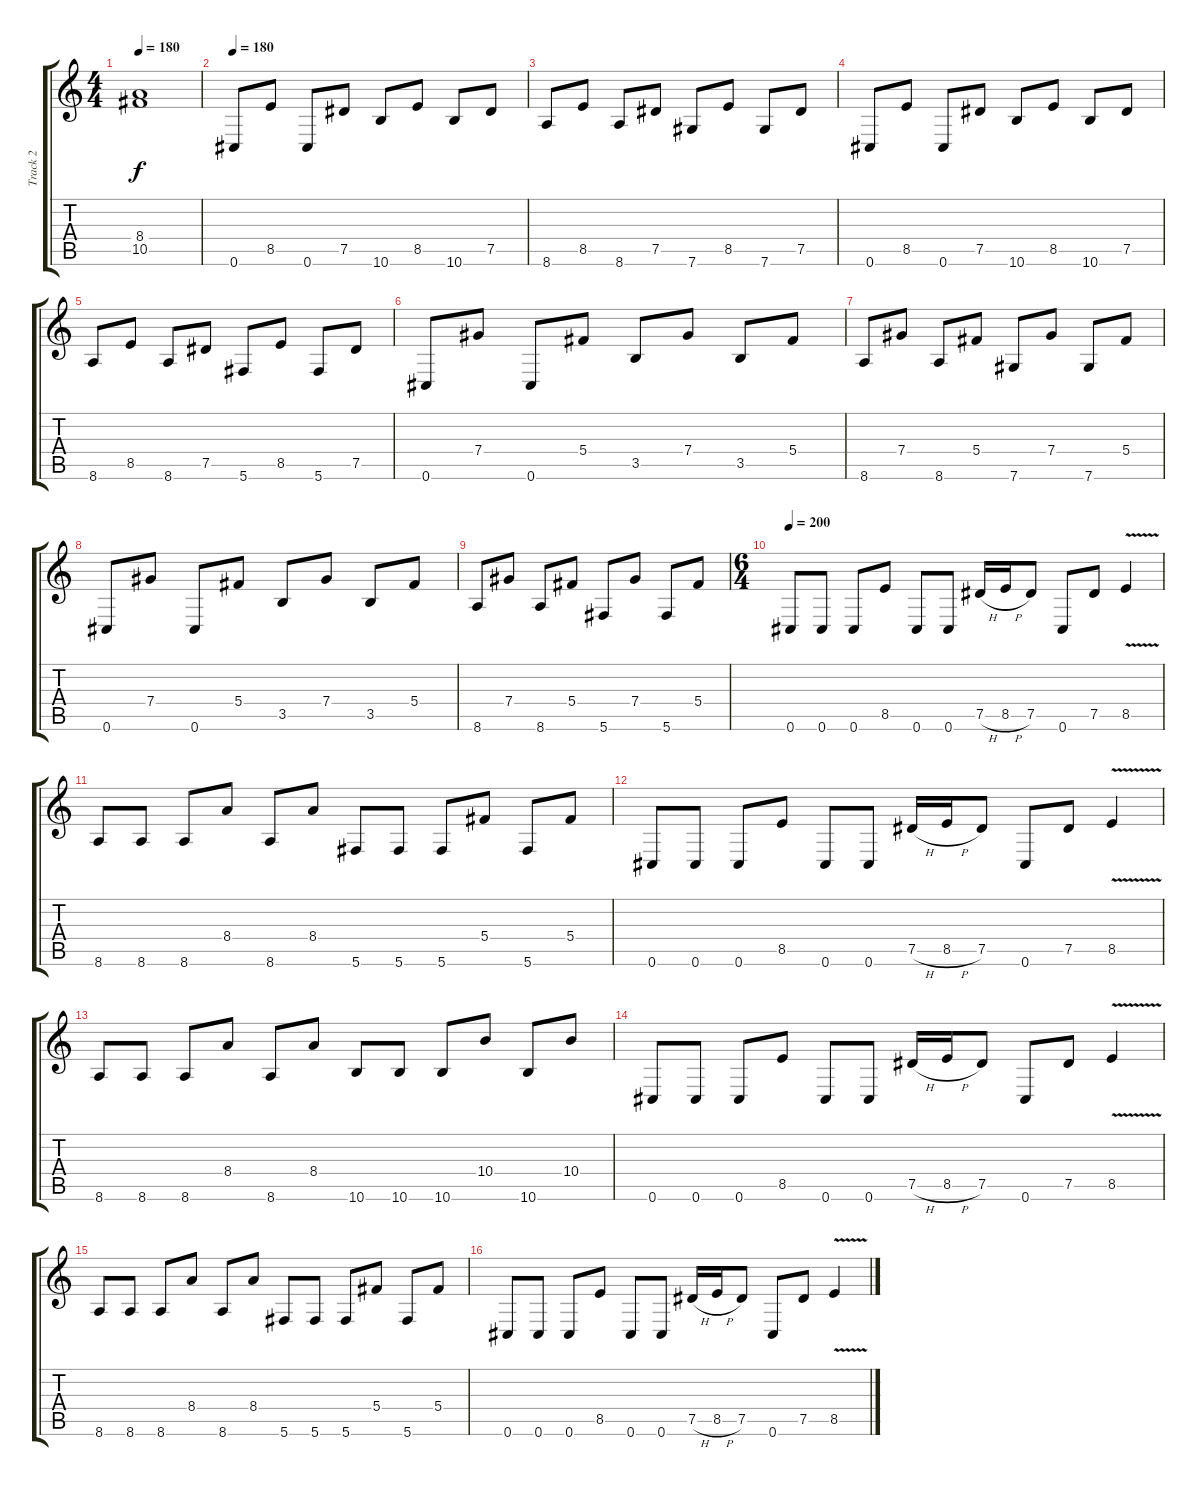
\track ("Track 2" "Track 2") {instrument distortionguitar}
\staff {score tabs}
\tuning (Eb4 Bb3 Gb3 Db3 Ab2 Db2) {hide}
\ts (4 4)
\tempo 180
\clef g2
\ks c
(8.4 10.5).1{dy f} |
\tempo 180
0.6.8 8.5.8 0.6.8 7.5.8 10.6.8 8.5.8 10.6.8 7.5.8 |
8.6.8 8.5.8 8.6.8 7.5.8 7.6.8 8.5.8 7.6.8 7.5.8 |
0.6.8 8.5.8 0.6.8 7.5.8 10.6.8 8.5.8 10.6.8 7.5.8 |
8.6.8 8.5.8 8.6.8 7.5.8 5.6.8 8.5.8 5.6.8 7.5.8 |
0.6.8 7.4.8 0.6.8 5.4.8 3.5.8 7.4.8 3.5.8 5.4.8 |
8.6.8 7.4.8 8.6.8 5.4.8 7.6.8 7.4.8 7.6.8 5.4.8 |
0.6.8 7.4.8 0.6.8 5.4.8 3.5.8 7.4.8 3.5.8 5.4.8 |
8.6.8 7.4.8 8.6.8 5.4.8 5.6.8 7.4.8 5.6.8 5.4.8 |
\ts (6 4)
\tempo 200
0.6.8 0.6.8 0.6.8 8.5.8 0.6.8 0.6.8 7.5{h}.16 8.5{h}.16 7.5.8 0.6.8 7.5.8 8.5{v}.4 |
8.6.8 8.6.8 8.6.8 8.4.8 8.6.8 8.4.8 5.6.8 5.6.8 5.6.8 5.4.8 5.6.8 5.4.8 |
0.6.8 0.6.8 0.6.8 8.5.8 0.6.8 0.6.8 7.5{h}.16 8.5{h}.16 7.5.8 0.6.8 7.5.8 8.5{v}.4 |
8.6.8 8.6.8 8.6.8 8.4.8 8.6.8 8.4.8 10.6.8 10.6.8 10.6.8 10.4.8 10.6.8 10.4.8 |
0.6.8 0.6.8 0.6.8 8.5.8 0.6.8 0.6.8 7.5{h}.16 8.5{h}.16 7.5.8 0.6.8 7.5.8 8.5{v}.4 |
8.6.8 8.6.8 8.6.8 8.4.8 8.6.8 8.4.8 5.6.8 5.6.8 5.6.8 5.4.8 5.6.8 5.4.8 |
0.6.8 0.6.8 0.6.8 8.5.8 0.6.8 0.6.8 7.5{h}.16 8.5{h}.16 7.5.8 0.6.8 7.5.8 8.5{v}.4
